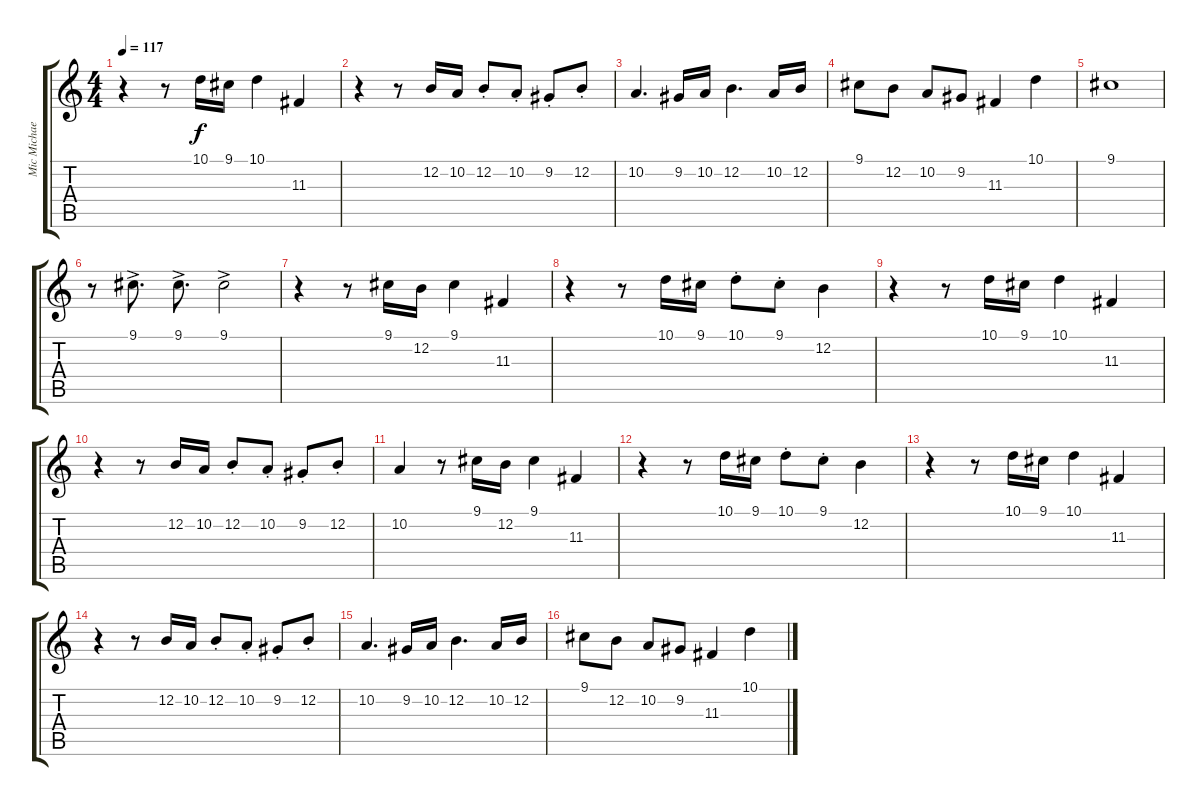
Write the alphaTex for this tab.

\track ("Mic Michaeli (Bottom Keyboard/RH)" "Mic Michae") {instrument synthbrass1}
\staff {score tabs}
\tuning (E4 B3 G3 D3 A2 E2) {hide}
\ts (4 4)
\tempo 117
\clef g2
\ks c
r.4{dy f} r.8 10.1.16 9.1.16 10.1.4 11.3.4 |
r.4 r.8 12.2.16 10.2.16 12.2{st}.8 10.2{st}.8 9.2{st}.8 12.2{st}.8 |
10.2.4{d} 9.2.16 10.2.16 12.2.4{d} 10.2.16 12.2.16 |
9.1.8 12.2.8 10.2.8 9.2.8 11.3.4 10.1.4 |
9.1.1 |
r.8 9.1{ac}.8{d} 9.1{ac}.8{d} 9.1{ac}.2 |
r.4 r.8 9.1.16 12.2.16 9.1.4 11.3.4 |
r.4 r.8 10.1.16 9.1.16 10.1{st}.8 9.1{st}.8 12.2.4 |
r.4 r.8 10.1.16 9.1.16 10.1.4 11.3.4 |
r.4 r.8 12.2.16 10.2.16 12.2{st}.8 10.2{st}.8 9.2{st}.8 12.2{st}.8 |
10.2.4 r.8 9.1.16 12.2.16 9.1.4 11.3.4 |
r.4 r.8 10.1.16 9.1.16 10.1{st}.8 9.1{st}.8 12.2.4 |
r.4 r.8 10.1.16 9.1.16 10.1.4 11.3.4 |
r.4 r.8 12.2.16 10.2.16 12.2{st}.8 10.2{st}.8 9.2{st}.8 12.2{st}.8 |
10.2.4{d} 9.2.16 10.2.16 12.2.4{d} 10.2.16 12.2.16 |
9.1.8 12.2.8 10.2.8 9.2.8 11.3.4 10.1.4
